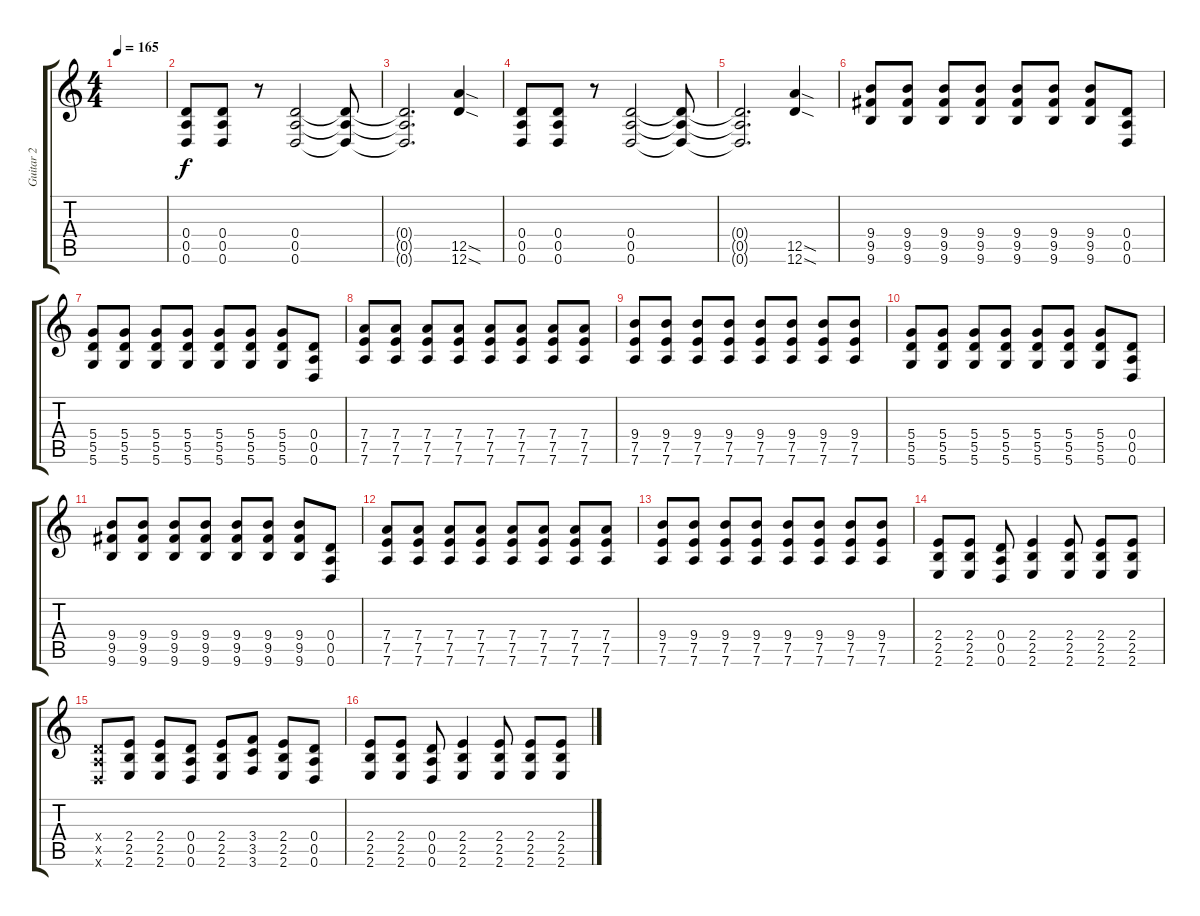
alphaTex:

\track ("Guitar 2" "Guitar 2") {instrument distortionguitar}
\staff {score tabs}
\tuning (E4 B3 G3 D3 A2 D2) {hide}
\ts (4 4)
\tempo 165
\clef g2
\ks c
|
(0.4 0.5 0.6).8 (0.4 0.5 0.6).8 r.8 (0.4 0.5 0.6).2 (0.4{t} 0.5{t} 0.6{t}).8 |
(0.4{t} 0.5{t} 0.6{t}).2{d} (12.5{sod} 12.6{sod}).4 |
(0.4 0.5 0.6).8 (0.4 0.5 0.6).8 r.8 (0.4 0.5 0.6).2 (0.4{t} 0.5{t} 0.6{t}).8 |
(0.4{t} 0.5{t} 0.6{t}).2{d} (12.5{sod} 12.6{sod}).4 |
(9.4 9.5 9.6).8 (9.4 9.5 9.6).8 (9.4 9.5 9.6).8 (9.4 9.5 9.6).8 (9.4 9.5 9.6).8 (9.4 9.5 9.6).8 (9.4 9.5 9.6).8 (0.4 0.5 0.6).8 |
(5.4 5.5 5.6).8 (5.4 5.5 5.6).8 (5.4 5.5 5.6).8 (5.4 5.5 5.6).8 (5.4 5.5 5.6).8 (5.4 5.5 5.6).8 (5.4 5.5 5.6).8 (0.4 0.5 0.6).8 |
(7.4 7.5 7.6).8 (7.4 7.5 7.6).8 (7.4 7.5 7.6).8 (7.4 7.5 7.6).8 (7.4 7.5 7.6).8 (7.4 7.5 7.6).8 (7.4 7.5 7.6).8 (7.4 7.5 7.6).8 |
(9.4 7.5 7.6).8 (9.4 7.5 7.6).8 (9.4 7.5 7.6).8 (9.4 7.5 7.6).8 (9.4 7.5 7.6).8 (9.4 7.5 7.6).8 (9.4 7.5 7.6).8 (9.4 7.5 7.6).8 |
(5.4 5.5 5.6).8 (5.4 5.5 5.6).8 (5.4 5.5 5.6).8 (5.4 5.5 5.6).8 (5.4 5.5 5.6).8 (5.4 5.5 5.6).8 (5.4 5.5 5.6).8 (0.4 0.5 0.6).8 |
(9.4 9.5 9.6).8 (9.4 9.5 9.6).8 (9.4 9.5 9.6).8 (9.4 9.5 9.6).8 (9.4 9.5 9.6).8 (9.4 9.5 9.6).8 (9.4 9.5 9.6).8 (0.4 0.5 0.6).8 |
(7.4 7.5 7.6).8 (7.4 7.5 7.6).8 (7.4 7.5 7.6).8 (7.4 7.5 7.6).8 (7.4 7.5 7.6).8 (7.4 7.5 7.6).8 (7.4 7.5 7.6).8 (7.4 7.5 7.6).8 |
(9.4 7.5 7.6).8 (9.4 7.5 7.6).8 (9.4 7.5 7.6).8 (9.4 7.5 7.6).8 (9.4 7.5 7.6).8 (9.4 7.5 7.6).8 (9.4 7.5 7.6).8 (9.4 7.5 7.6).8 |
(2.4 2.5 2.6).8 (2.4 2.5 2.6).8 (0.4 0.5 0.6).8 (2.4 2.5 2.6).4 (2.4 2.5 2.6).8 (2.4 2.5 2.6).8 (2.4 2.5 2.6).8 |
(0.4{x} 0.5{x} 0.6{x}).8 (2.4 2.5 2.6).8 (2.4 2.5 2.6).8 (0.4 0.5 0.6).8 (2.4 2.5 2.6).8 (3.4 3.5 3.6).8 (2.4 2.5 2.6).8 (0.4 0.5 0.6).8 |
(2.4 2.5 2.6).8 (2.4 2.5 2.6).8 (0.4 0.5 0.6).8 (2.4 2.5 2.6).4 (2.4 2.5 2.6).8 (2.4 2.5 2.6).8 (2.4 2.5 2.6).8
